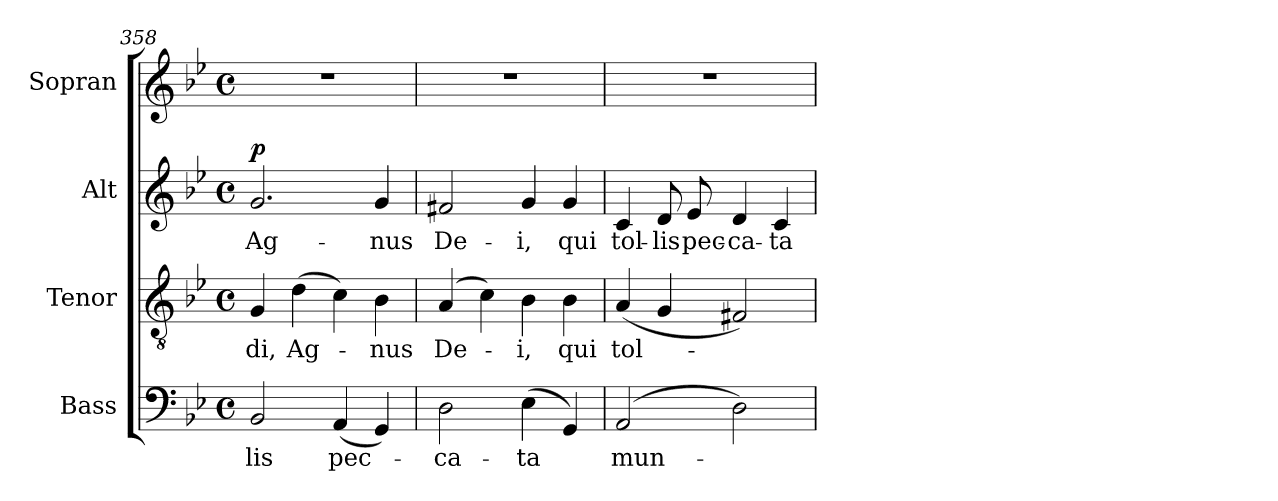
**kern	**text	**kern	**text	**kern	**text	**dynam	**kern
*part4	*part4	*part3	*part3	*part2	*part2	*part2	*part1
*staff4	*staff4	*staff3	*staff3	*staff2	*staff2	*staff2	*staff1
*I"Bass	*	*I"Tenor	*	*I"Alt	*	*	*I"Sopran
*I'B.	*	*I'T.	*	*I'A.	*	*	*I'S.
*clefF4	*	*clefGv2	*	*clefG2	*	*	*clefG2
*k[b-e-]	*	*k[b-e-]	*	*k[b-e-]	*	*	*k[b-e-]
*B-:	*	*B-:	*	*B-:	*	*	*B-:
*M4/4	*	*M4/4	*	*M4/4	*	*	*M4/4
*met(c)	*	*met(c)	*	*met(c)	*	*	*met(c)
=358	=358	=358	=358	=358	=358	=358	=358
!	!LO:LY:b	!	!LO:LY:b	!	!LO:LY:b	!LO:DY:a	!
2BB-/	-lis	4G/	-di,	2.g/	Ag-	p	1r
!	!	!	!LO:LY:b	!	!	!	!
.	.	(>4d\	Ag-	.	.	.	.
!	!LO:LY:b	!	!	!	!	!	!
(<4AA/	pec-	4c\)	.	.	.	.	.
!	!	!	!LO:LY:b	!	!LO:LY:b	!	!
4GG/)	.	4B-\	-nus	4g/	-nus	.	.
=359	=359	=359	=359	=359	=359	=359	=359
!	!LO:LY:b	!	!LO:LY:b	!	!LO:LY:b	!	!
2D\	-ca-	(4A/	De-	2f#X/	De-	.	1r
.	.	4c\)	.	.	.	.	.
!	!LO:LY:b	!	!LO:LY:b	!	!LO:LY:b	!	!
(>4E-\	-ta	4B-\	-i,	4g/	-i,	.	.
!	!	!	!LO:LY:b	!	!LO:LY:b	!	!
4GG/)	.	4B-\	qui	4g/	qui	.	.
=360	=360	=360	=360	=360	=360	=360	=360
!	!LO:LY:b	!	!LO:LY:b	!	!LO:LY:b	!	!
(2AA/	mun-	(<4A/	tol-	4c/	tol-	.	1r
!	!	!	!	!	!LO:LY:b	!	!
.	.	4G/	.	8d/	-lis	.	.
!	!	!	!	!	!LO:LY:b	!	!
.	.	.	.	8e-/	pec-	.	.
!	!	!	!	!	!LO:LY:b	!	!
2D\)	.	2F#X/)	.	4d/	-ca-	.	.
!	!	!	!	!	!LO:LY:b	!	!
.	.	.	.	4c/	-ta	.	.
=	=	=	=	=	=	=	=
*-	*-	*-	*-	*-	*-	*-	*-
